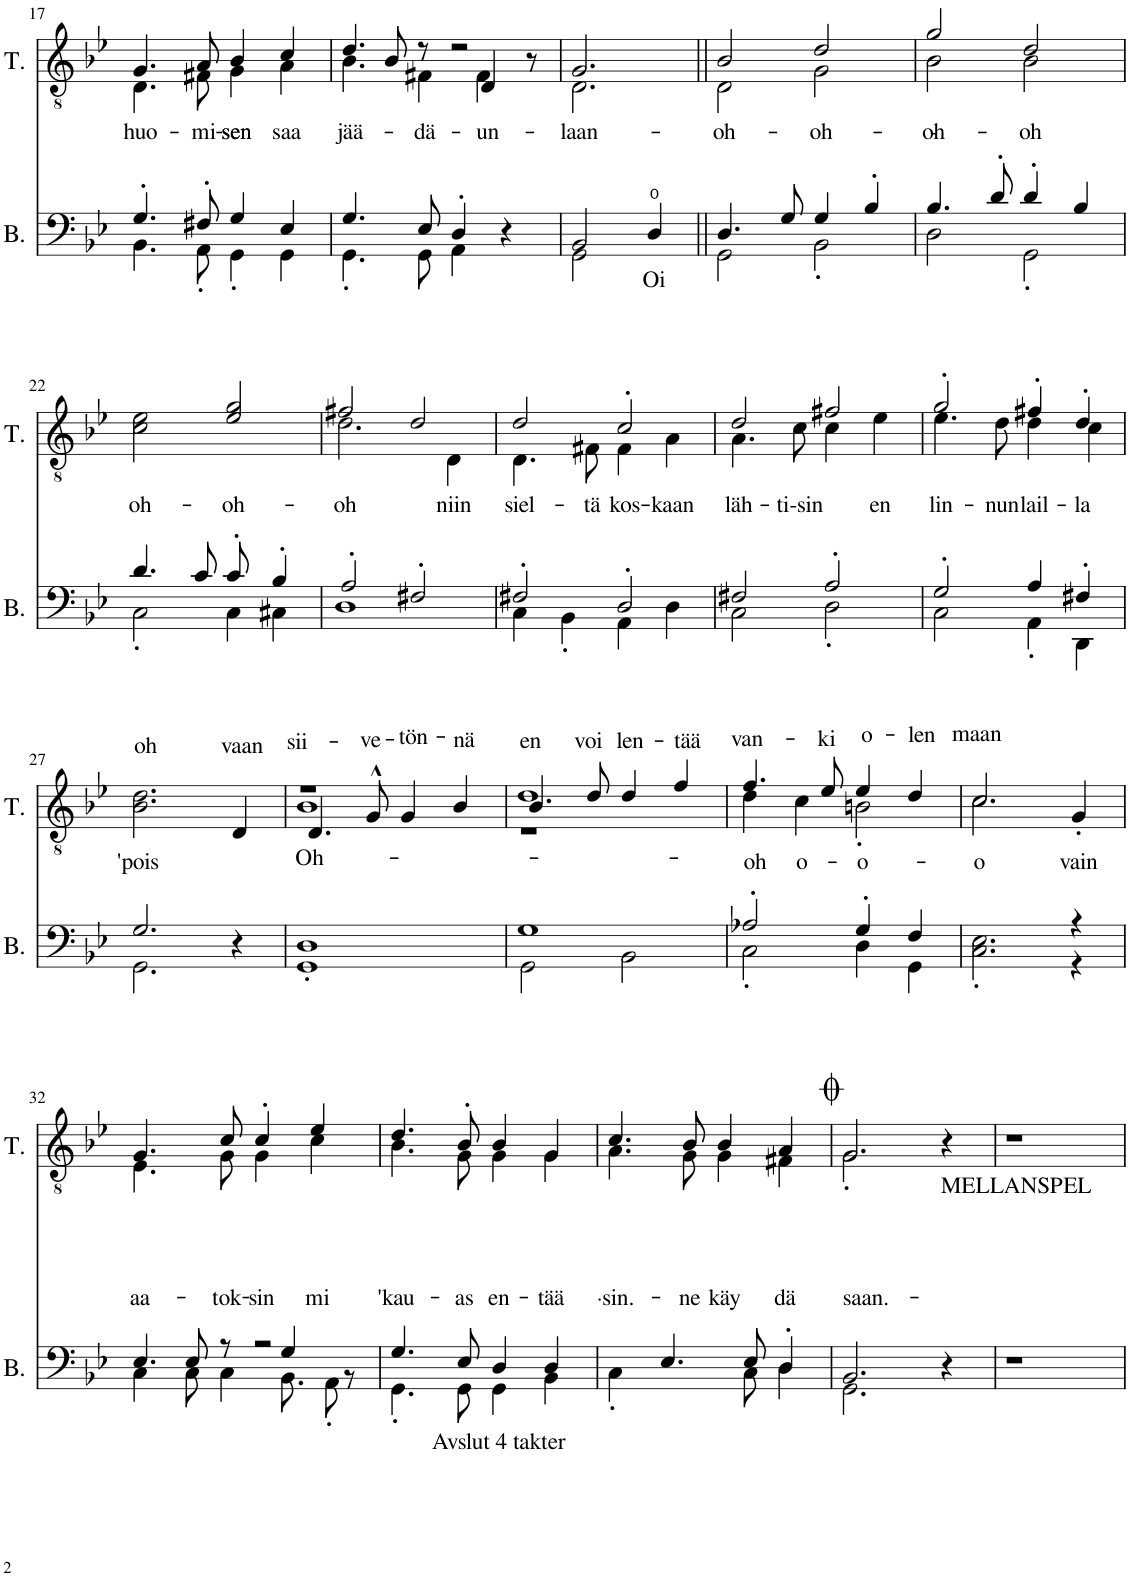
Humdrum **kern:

**kern	**text	**kern	**text	**text
*part2	*part2	*part1	*part1	*part1
*staff2	*staff2	*staff1	*staff1	*staff1
*I"Bass	*	*I"Tenor	*	*
*I'B.	*	*I'T.	*	*
!!LO:PB:g=z
*clefF4	*	*clefGv2	*	*
*k[b-e-]	*	*k[b-e-]	*	*
*M4/4	*	*M4/4	*	*
*met(c)	*	*met(c)	*	*
=17	=17	=17	=17	=17
*^	*	*^	*	*
!	!	!	!	!	!LO:LY:b	!
4.G'/	4.BB-\	.	4.G/	4.D\	huo-	.
!	!	!	!	!	!LO:LY:b	!
8F#X'/	8AA'\	.	8A/	8F#X\	-mi-	.
!	!	!	!	!	!LO:LY:b	!
!	!	!	!	!	!LO:LY:b	!
4G/	4GG'\	.	4B-/	4G\	-sen	.
!	!	!	!	!	!LO:LY:b	!
4E-/	4GG\	.	4c/	4A\	saa	.
=18	=18	=18	=18	=18	=18	=18
!	!	!	!	!	!LO:LY:b	!
4.G/	4.GG'\	.	4.d/	4.B-\	jää-	.
!	!	!	!	!	!LO:LY:b	!
8E-/	8GG\	.	8B-/	4F#X\	dä-	.
4D'/	4AA\	.	8r	.	.	.
!	!	!	!	!	!LO:LY:b	!
.	.	.	2r	4F#\	-un-	.
4r	2ryy	.	.	.	.	.
.	.	.	.	2ryy	.	.
2ryy	.	.	.	.	.	.
.	.	.	4D/	.	.	.
.	4ryy	.	.	.	.	.
.	.	.	8r	8ryy	.	.
=19	=19	=19	=19	=19	=19	=19
!	!	!	!	!	!LO:LY:b	!
2BB-/	2GG\	.	2.G/	2.D\	-laan-	.
!	!	!LO:LY:b	!	!	!	!
4D/	4ryy	Oi	.	.	.	.
=20||	=20||	=20||	=20||	=20||	=20||	=20||
!	!	!	!	!	!LO:LY:b	!
4.D/	2GG\	.	2B-/	2D\	-oh-	.
8G/	.	.	.	.	.	.
!	!	!	!	!	!LO:LY:b	!
4G/	2BB-'\	.	2d/	2G\	-oh-	.
4B-'/	.	.	.	.	.	.
=21	=21	=21	=21	=21	=21	=21
!	!	!	!	!	!LO:LY:b	!
!	!	!	!	!	!LO:LY:b	!
4.B-/	2D\	.	2g/	2B-\	-oh-	.
8d'/	.	.	.	.	.	.
!	!	!	!	!	!LO:LY:b	!
4d'/	2GG'\	.	2d/	2B-\	-oh	.
4B-/	.	.	.	.	.	.
*	*	*	*v	*v	*	*
!!LO:LB:g=z
=22	=22	=22	=22	=22	=22
!	!	!	!	!LO:LY:b	!
4.d/	2C'\	.	2c\ 2e-\	oh-	.
8c/	.	.	.	.	.
!	!	!	!	!LO:LY:b	!
8c'/	4C\	.	2e-/ 2g/	-oh-	.
8ryy	.	.	.	.	.
4B-'/	4C#X\	.	.	.	.
=23	=23	=23	=23	=23	=23
!	!	!	!	!LO:LY:b	!
*	*	*	*^	*	*
2A'/	1D	.	2f#X/	2.d\	-oh	.
2F#X'/	.	.	2d/	.	.	.
!	!	!	!	!	!LO:LY:b	!
.	.	.	.	4D\	-niin	.
=24	=24	=24	=24	=24	=24	=24
!	!	!	!	!	!LO:LY:b	!
2F#X'/	4C\	.	2d/	4.D\	siel-	.
.	4BB-'\	.	.	.	.	.
!	!	!	!	!	!LO:LY:b	!
.	.	.	.	8F#X\	-tä	.
!	!	!	!	!	!LO:LY:b	!
2D'/	4AA\	.	2c'/	4F#\	kos-	.
!	!	!	!	!	!LO:LY:b	!
.	4D\	.	.	4A\	-kaan	.
=25	=25	=25	=25	=25	=25	=25
!	!	!	!	!	!LO:LY:b	!
2F#X/	2C\	.	2d/	4.A\	läh-	.
!	!	!	!	!	!LO:LY:b	!
.	.	.	.	8c\	-ti-sin	.
2A'/	2D'\	.	2f#X/	4c\	.	.
!	!	!	!	!	!LO:LY:b	!
.	.	.	.	4e-\	en	.
=26	=26	=26	=26	=26	=26	=26
!	!	!	!	!	!LO:LY:b	!
2G'/	2C\	.	2g'/	4.e-\	lin-	.
!	!	!	!	!	!LO:LY:b	!
.	.	.	.	8d\	-nun	.
!	!	!	!	!	!LO:LY:b	!
4A/	4AA'\	.	4f#X'/	4d\	lail-	.
!	!	!	!	!	!LO:LY:b	!
4F#X'/	4DD\	.	4d'/	4c\	-la	.
!!LO:LB:g=z
=27	=27	=27	=27	=27	=27	=27
!	!	!	!	!	!LO:LY:b	!LO:LY:a
*	*	*	*v	*v	*	*
2.G/	2.GG\	.	2.B-\ 2.d\	'pois	oh
!	!	!	!	!	!LO:LY:a
4r	4ryy	.	4D/	.	vaan
=28	=28	=28	=28	=28	=28
*	*	*	*^	*	*
!	!	!	!	!	!LO:LY:b	!
*	*	*	*	*^	*	*
!	!	!	!	!	!	!LO:LY:a	!
*v	*v	*	*	*	*	*	*
1GG' 1D'	.	1r	1B-	4.D/	sii-	.
!	!	!	!	!	!LO:LY:a	!
.	.	.	.	8G^^/	-ve-	.
!	!	!	!	!	!LO:LY:a	!
.	.	.	.	4G/	-tön-	.
!	!	!	!	!	!LO:LY:a	!
.	.	.	.	4B-/	-nä	.
=29	=29	=29	=29	=29	=29	=29
*^	*	*	*	*	*	*
!	!	!	!	!	!	!LO:LY:a	!
1G	2GG\	.	4.B-/	1d	1r	en	.
!	!	!	!	!	!	!LO:LY:a	!
.	.	.	8d/	.	.	voi	.
!	!	!	!	!	!	!LO:LY:a	!
.	2BB-\	.	4d/	.	.	len-	.
!	!	!	!	!	!	!LO:LY:a	!
.	.	.	4f/	.	.	-tää	.
*	*	*	*v	*v	*v	*	*
=30	=30	=30	=30	=30	=30
!	!	!	!	!LO:LY:a	!
*	*	*	*^	*	*
!	!	!	!	!	!LO:LY:b	!
2A-X'/	2C'\	.	4.f/	4d\	-oh	.
!	!	!	!	!	!LO:LY:b	!
.	.	.	.	4c\	o-	.
!	!	!	!	!	!LO:LY:a	!
.	.	.	8e-/	.	-ki	.
!	!	!	!	!	!LO:LY:a	!
!	!	!	!	!	!LO:LY:b	!
4G'/	4D\	.	4e-/	2Bn'\	-o-	.
!	!	!	!	!	!LO:LY:a	!
4F/	4GG\	.	4d/	.	-len	.
=31	=31	=31	=31	=31	=31	=31
!	!	!	!	!	!LO:LY:a	!
!	!	!	!	!	!LO:LY:b	!
2.ryy	2.C\' 2.E-\'	.	2.c/	2.c\	-o	.
!	!	!	!	!	!LO:LY:b	!
4r	4r	.	4G'/	4ryy	vain	.
!!LO:LB:g=z	!!
=32	=32	=32	=32	=32	=32	=32
!	!	!	!	!	!LO:LY:b	!
4.E-/	4C\	.	4.G/	4.E-\	aa-	.
.	8C\	.	.	.	.	.
!	!	!	!	!	!LO:LY:b	!
8E-/	4C\	.	8c/	8G\	-tok-	.
!	!	!	!	!	!LO:LY:b	!
8r	.	.	4c'/	4G\	-sin	.
2r	8.BB-\	.	.	.	.	.
!	!	!	!	!	!LO:LY:b	!
.	.	.	4e-/	4c\	mi	.
.	8AA'\	.	.	.	.	.
.	8r	.	.	.	.	.
.	.	.	2ryy	2ryy	.	.
.	4..ryy	.	.	.	.	.
4G/	.	.	.	.	.	.
8ryy	.	.	.	.	.	.
=33	=33	=33	=33	=33	=33	=33
!	!	!	!	!	!LO:LY:b	!
4.G/	4.GG'\	.	4.d/	4.B-\	'kau-	.
!	!	!	!	!	!LO:LY:b	!
8E-/	8GG\	.	8B-'/	8G\	-as	.
!	!	!LO:LY:b	!	!	!LO:LY:b	!
4D/	4GG\	Avslut 4 takter	4B-/	4G\	en-	.
!	!	!	!	!	!LO:LY:b	!
4D/	4BB-\	.	4G/	4G\	-tää	.
=34	=34	=34	=34	=34	=34	=34
!	!	!	!	!	!LO:LY:b	!
4ryy	4C'\	.	4.c/	4.A\	·sin.-	.
4.E-/	4.ryy	.	.	.	.	.
!	!	!	!	!	!LO:LY:b	!
.	.	.	8B-/	8G\	-ne	.
!	!	!	!	!	!LO:LY:b	!
.	.	.	4B-/	4G\	käy-	.
8E-/	8C\	.	.	.	.	.
!	!	!	!	!	!LO:LY:b	!
4D'/	4D\	.	4A/	4F#X\	-dä	.
=35	=35	=35	=35	=35	=35	=35
!	!	!	!	!	!LO:LY:b	!
2.BB-/	2.GG\	.	2.G/	2.G'\	saan.-	.
4r	4ryy	.	4r	4ryy	.	.
=36	=36	=36	=36	=36	=36	=36
!	!	!	!	!	!LO:LY:b	!
*v	*v	*	*	*	*	*
*	*	*v	*v	*	*
1r	.	1r	MELLANSPEL	.
=	=	=	=	=
*-	*-	*-	*-	*-
